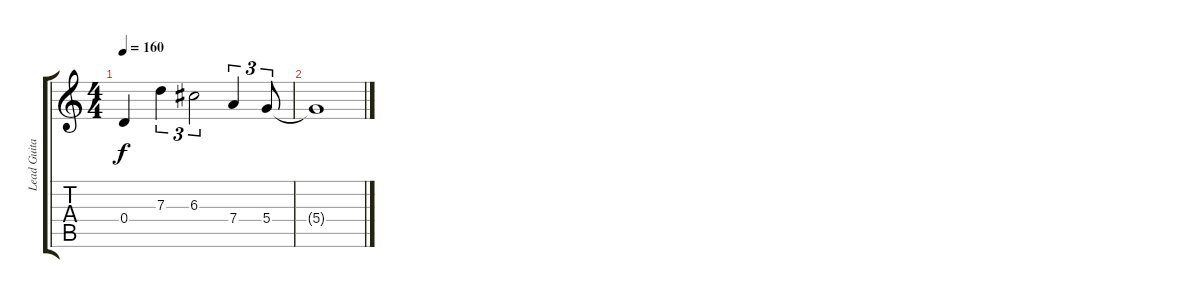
\track ("Lead Guitar" "Lead Guita") {instrument distortionguitar}
\staff {score tabs}
\tuning (E4 B3 G3 D3 A2 E2) {hide}
\ts (4 4)
\tempo 160
\clef g2
\ks c
0.4{t}.4{dy f} 7.3.4{tu (3 2)} 6.3.2{tu (3 2)} 7.4.4{tu (3 2)} 5.4.8{tu (3 2)} |
5.4{t}.1
